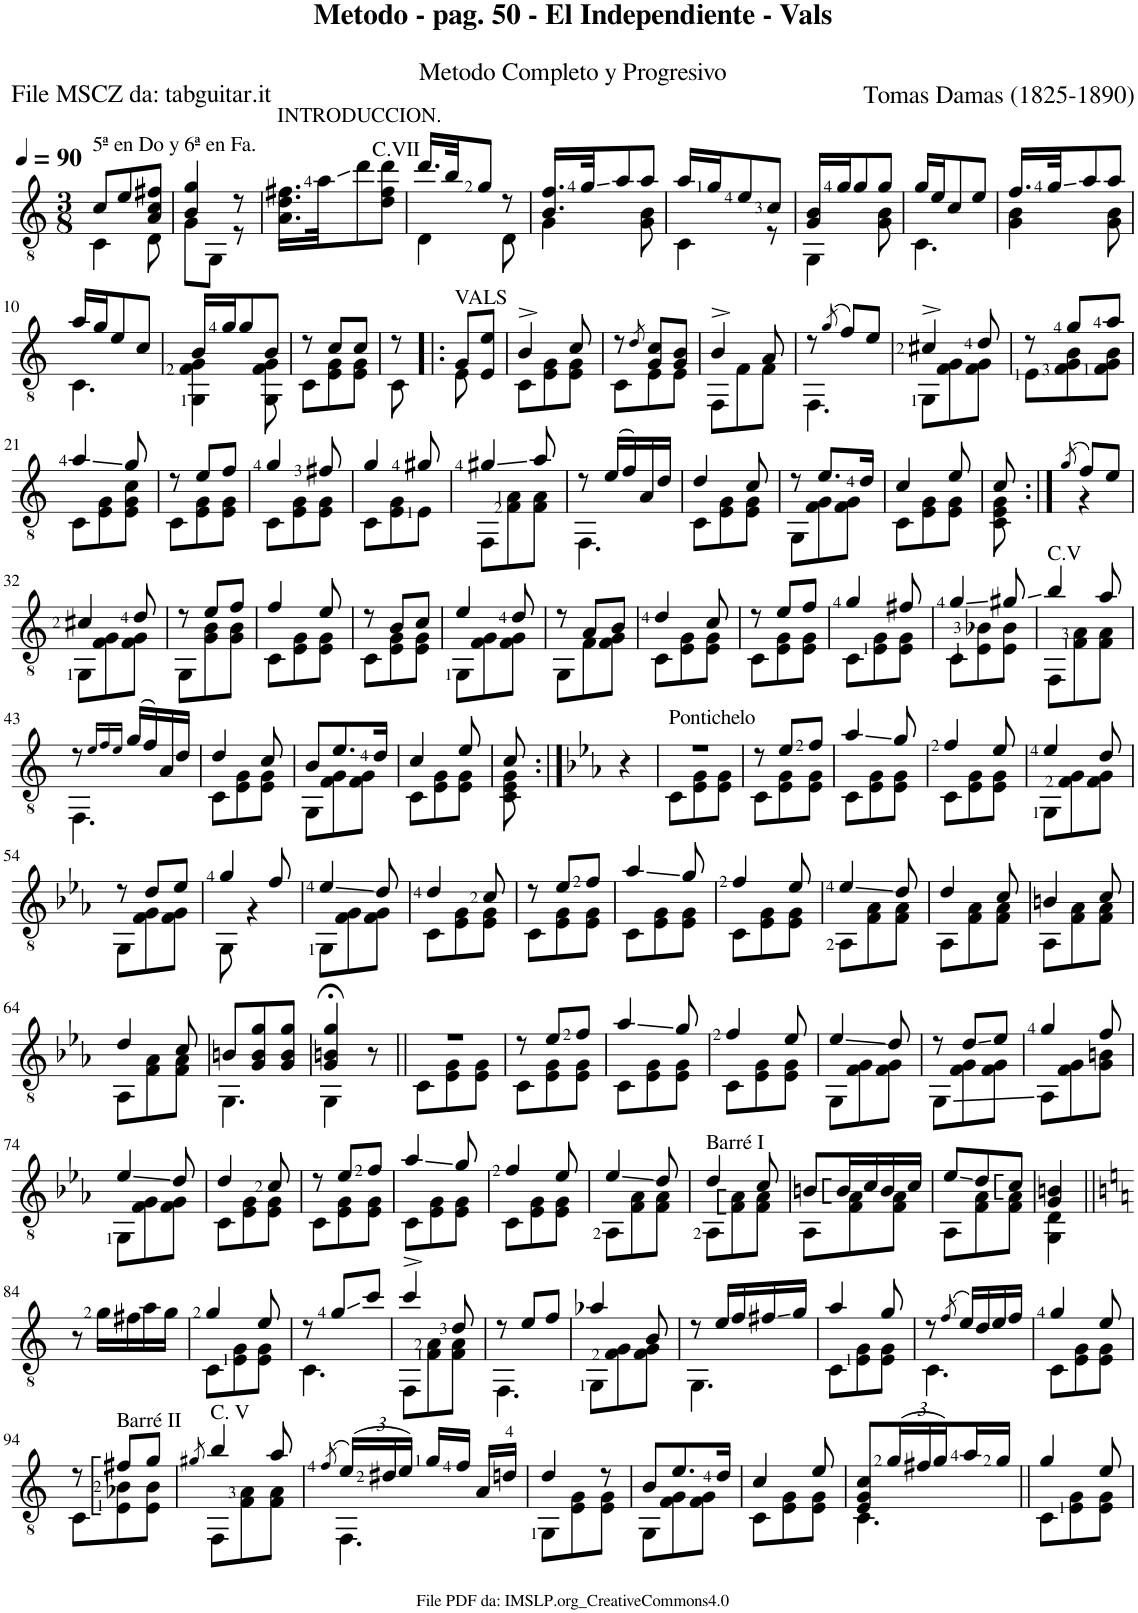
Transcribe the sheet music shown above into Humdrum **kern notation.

**kern
*part1
*staff1
*I"Guitar
*I'Guit.
*clefGv2
*Trd-7c-12
*k[]
*M3/8
*MM90
=1
*^
!LO:TX:a:t=5ª en Do y 6ª en Fa.	!
8c/L	4C\
8e/	.
8A/ 8c/ 8f#X/J	8D\
=2	=2
4B/ 4g/	8G\L
.	8GG\J
8r	8r
=3	=3
!LO:TX:a:t=INTRODUCCION.	!
*v	*v
16.A\ 16.d\ 16.f#X\LL
32a\JK
8dd\
!LO:TX:a:t=C.VII
8d\ 8f#\ 8dd\J
=4
*^
16.dd/LL	4D\
32b/JK	.
8g/J	.
8r	8D\
=5	=5
16.B/ 16.f/LL	4G\
32g/JK	.
8a/	.
8a/J	8G\ 8B\
=6	=6
16a/LL	4C\
16g/J	.
8e/	.
8c/J	8r
=7	=7
16G/ 16B/LL	4GG\
16g/J	.
8g/	.
8g/J	8G\ 8B\
=8	=8
16g/LL	4.C\
16e/J	.
8c/	.
8e/J	.
=9	=9
16.f/LL	4G\ 4B\
32g/JK	.
8a/	.
8a/J	8G\ 8B\
!!LO:LB:g=z	!!
=10	=10
16a/LL	4.C\
16g/J	.
8e/	.
8c/J	.
=11	=11
16B/LL	4GG\ 4F\ 4G\
16g/J	.
8g/	.
8B/J	8GG\ 8F\ 8G\
=12	=12
8r	8C\L
8c/L	8E\ 8G\
8c/J	8E\ 8G\J
=13	=13
8r	8C\
=14!|:	=14!|:
!LO:TX:a:t=VALS	!
8G/L	8E\
8E/ 8e/J	8ryy
=15	=15
4B^/	8C\L
.	8E\ 8G\
8c/	8E\ 8G\J
=16	=16
8r	8C\L
8qd/	.
8G/ 8c/L	8E\
8G/ 8B/J	8E\J
=17	=17
4B^/	8FF\L
.	8F\
8A/	8F\J
=18	=18
8r	4.FF\
(8qg/	.
8f/L)	.
8e/J	.
=19	=19
4c#X^/	8GG\L
.	8F\ 8G\
8d/	8F\ 8G\J
=20	=20
8r	8E\L
8g/L	8F\ 8G\ 8B\
8a/J	8F\ 8G\ 8B\J
!!LO:LB:g=z	!!
=21	=21
4a/	8C\L
.	8E\ 8G\
8g/	8E\ 8G\ 8c\J
=22	=22
8r	8C\L
8e/L	8E\ 8G\
8f/J	8E\ 8G\J
=23	=23
4g/	8C\L
.	8E\ 8G\
8f#X/	8E\ 8G\J
=24	=24
4g/	8C\L
.	8E\ 8G\
8g#X/	8E\J
=25	=25
4g#X/	8FF\L
.	8F\ 8A\
8a/	8F\ 8A\J
=26	=26
8r	4.FF\
(16e/LL	.
16f/)	.
16A/	.
16d/JJ	.
=27	=27
4d/	8C\L
.	8E\ 8G\
8c/	8E\ 8G\J
=28	=28
8r	8GG\L
8.e/L	8F\ 8G\
.	8F\ 8G\J
16d/Jk	.
=29	=29
4c/	8C\L
.	8E\ 8G\
8e/	8E\ 8G\J
=30	=30
8c/	8C\ 8E\ 8G\
=31:|!	=31:|!
(8qg/	.
8f/L)	4r
8e/J	.
!!LO:LB:g=z	!!
=32	=32
4c#X/	8GG\L
.	8F\ 8G\
8d/	8F\ 8G\J
=33	=33
8r	8GG\L
8e/L	8G\ 8B\
8f/J	8G\ 8B\J
=34	=34
4f/	8C\L
.	8E\ 8G\
8e/	8E\ 8G\J
=35	=35
8r	8C\L
8B/L	8E\ 8G\
8c/J	8E\ 8G\J
=36	=36
4e/	8GG\L
.	8F\ 8G\
8d/	8F\ 8G\J
=37	=37
8r	8GG\L
8A/L	8F\
8B/J	8F\ 8G\J
=38	=38
4d/	8C\L
.	8E\ 8G\
8c/	8E\ 8G\J
=39	=39
8r	8C\L
8e/L	8E\ 8G\
8f/J	8E\ 8G\J
=40	=40
4g/	8C\L
.	8E\ 8G\
8f#X/	8E\ 8G\J
=41	=41
4g/	8C\L
.	8E\ 8B-X\
8g#X/	8E\ 8B-\J
=42	=42
!LO:TX:a:t=C.V	!
4b/	8FF\L
.	8F\ 8A\
8a/	8F\ 8A\J
!!LO:LB:g=z	!!
=43	=43
8r	4.FF\
16qe/LL	.
16qf/	.
16qe/JJ	.
(16g/LL	.
16f/)	.
16A/	.
16d/JJ	.
=44	=44
4d/	8C\L
.	8E\ 8G\
8c/	8E\ 8G\J
=45	=45
8B/L	8GG\L
8.e/	8F\ 8G\
.	8F\ 8G\J
16d/Jk	.
=46	=46
4c/	8C\L
.	8E\ 8G\
8e/	8E\ 8G\J
=47	=47
8c/	8C\ 8E\ 8G\
*v	*v
=48:|!
*k[b-e-a-]
4r
=49
*^
!LO:TX:a:t=Pontichelo	!
4.r	8C\L
.	8E-\ 8G\
.	8E-\ 8G\J
=50	=50
8r	8C\L
8e-/L	8E-\ 8G\
8f/J	8E-\ 8G\J
=51	=51
4a-/	8C\L
.	8E-\ 8G\
8g/	8E-\ 8G\J
=52	=52
4f/	8C\L
.	8E-\ 8G\
8e-/	8E-\ 8G\J
=53	=53
4e-/	8GG\L
.	8F\ 8G\
8d/	8F\ 8G\J
!!LO:LB:g=z	!!
=54	=54
8r	8GG\L
8d/L	8F\ 8G\
8e-/J	8F\ 8G\J
=55	=55
4g/	8GG\
.	4r
8f/	.
=56	=56
4e-/	8GG\L
.	8F\ 8G\
8d/	8F\ 8G\J
=57	=57
4d/	8C\L
.	8E-\ 8G\
8c/	8E-\ 8G\J
=58	=58
8r	8C\L
8e-/L	8E-\ 8G\
8f/J	8E-\ 8G\J
=59	=59
4a-/	8C\L
.	8E-\ 8G\
8g/	8E-\ 8G\J
=60	=60
4f/	8C\L
.	8E-\ 8G\
8e-/	8E-\ 8G\J
=61	=61
4e-/	8AA-\L
.	8F\ 8A-\
8d/	8F\ 8A-\J
=62	=62
4d/	8AA-\L
.	8F\ 8A-\
8c/	8F\ 8A-\J
=63	=63
4Bn/	8AA-\L
.	8F\ 8A-\
8c/	8F\ 8A-\J
!!LO:LB:g=z	!!
=64	=64
4d/	8AA-\L
.	8F\ 8A-\
8c/	8F\ 8A-\J
=65	=65
8Bn/L	4.GG\
8G/ 8B/ 8g/	.
8G/ 8B/ 8g/J	.
=66	=66
4G/;< 4Bn/;< 4g/;<	4GG\
8r	8ryy
=67||	=67||
4.r	8C\L
.	8E-\ 8G\
.	8E-\ 8G\J
=68	=68
8r	8C\L
8e-/L	8E-\ 8G\
8f/J	8E-\ 8G\J
=69	=69
4a-/	8C\L
.	8E-\ 8G\
8g/	8E-\ 8G\J
=70	=70
4f/	8C\L
.	8E-\ 8G\
8e-/	8E-\ 8G\J
=71	=71
4e-/	8GG\L
.	8F\ 8G\
8d/	8F\ 8G\J
=72	=72
8r	8GG\L
8d/L	8F\ 8G\
8e-/J	8F\ 8G\J
=73	=73
4g/	8AA-\L
.	8F\ 8G\
8f/	8G\ 8Bn\J
!!LO:LB:g=z	!!
=74	=74
4e-/	8GG\L
.	8F\ 8G\
8d/	8F\ 8G\J
=75	=75
4d/	8C\L
.	8E-\ 8G\
8c/	8E-\ 8G\J
=76	=76
8r	8C\L
8e-/L	8E-\ 8G\
8f/J	8E-\ 8G\J
=77	=77
4a-/	8C\L
.	8E-\ 8G\
8g/	8E-\ 8G\J
=78	=78
4f/	8C\L
.	8E-\ 8G\
8e-/	8E-\ 8G\J
=79	=79
4e-/	8AA-\L
.	8F\ 8A-\
8d/	8F\ 8A-\J
=80	=80
!LO:TX:a:t=Barré I	!
4d/	8AA-\L
.	8F\:: 8A-\::
8c/	8F\ 8A-\J
=81	=81
8Bn/L	8AA-\L
16B/L	8F\:: 8A-\::
16c/	.
16B/	8F\ 8A-\J
16c/JJ	.
=82	=82
8e-/L	8AA-\L
8d/	8F\ 8A-\
8c/J	8F\:: 8A-\::J
=83	=83
4G/ 4Bn/	4GG\ 4D\
*v	*v
!!LO:LB:g=z
=84||
*k[]
8r
16g\LL
16f#X\
16a\
16g\JJ
=85
*^
4g/	8C\L
.	8E\ 8G\
8e/	8E\ 8G\J
=86	=86
8r	4.C\
8g/L	.
8cc/J	.
=87	=87
4cc^/	8FF\L
.	8F\ 8A\
8d/	8F\ 8A\J
=88	=88
8r	4.FF\
8e/L	.
8f/J	.
=89	=89
4a-X/	8GG\L
.	8F\ 8G\
8B/	8F\ 8G\J
=90	=90
8r	4.GG\
16e/LL	.
16f/	.
16f#X/	.
16g/JJ	.
=91	=91
4a/	8C\L
.	8E\ 8G\
8g/	8E\ 8G\J
=92	=92
8r	4.C\
(8qf/	.
16e/LL)	.
16d/	.
16e/	.
16f/JJ	.
=93	=93
4g/	8C\L
.	8E\ 8G\
8e/	8E\ 8G\J
!!LO:LB:g=z	!!
=94	=94
8r	8C\L
!LO:TX:a:t=Barré II	!
8f#X/L	8E\:: 8B-X\::
8g/J	8E\ 8B-\J
=95	=95
8qg#X/	.
!LO:TX:a:t=C. V	!
4b/	8FF\L
.	8F\ 8A\
8a/	8F\ 8A\J
=96	=96
(8qf/	.
*Xbrackettup	*
(24e/LL)	4.FF\
24d#X/	.
24e/JJ)	.
16g/LL	.
16f/JJ	.
16A/LL	.
16dn/JJ	.
=97	=97
4d/	8GG\L
.	8E\ 8G\
8r	8E\ 8G\J
=98	=98
8B/L	8GG\L
8.e/	8F\ 8G\
.	8F\ 8G\J
16d/Jk	.
=99	=99
4c/	8C\L
.	8E\ 8G\
8e/	8E\ 8G\J
=100	=100
8E/ 8G/ 8c/L	4.C\
(24g/L	.
24f#X/	.
24g/)	.
16a/	.
16g/JJ	.
=101||	=101||
4g/	8C\L
.	8E\ 8G\
8e/	8E\ 8G\J
*v	*v
=
*-
